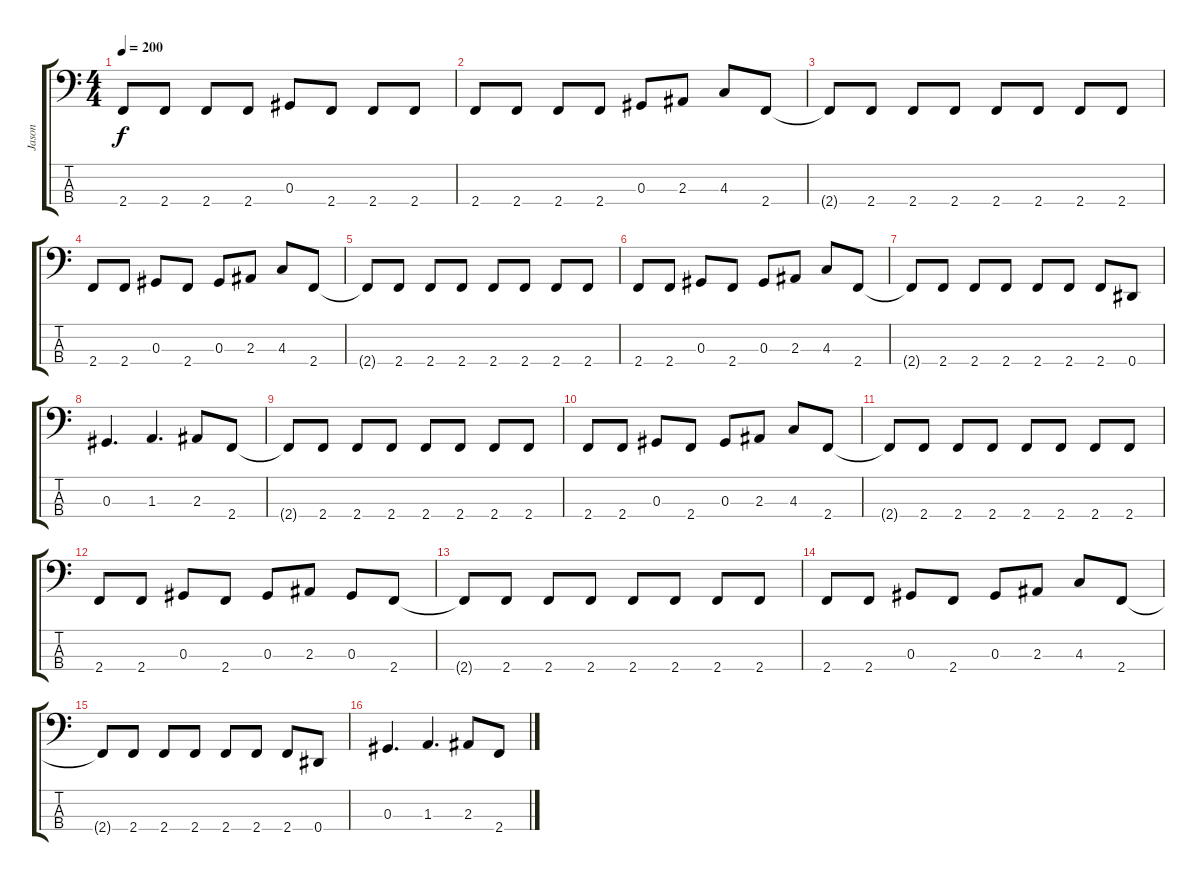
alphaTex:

\track ("Jason" "Jason") {instrument electricbasspick}
\staff {score tabs}
\tuning (Gb2 Db2 Ab1 Eb1) {hide}
\ts (4 4)
\tempo 200
\clef f4
\ks c
2.4{t}.8{dy f} 2.4.8 2.4.8 2.4.8 0.3.8 2.4.8 2.4.8 2.4.8 |
2.4.8 2.4.8 2.4.8 2.4.8 0.3.8 2.3.8 4.3.8 2.4.8 |
2.4{t}.8 2.4.8 2.4.8 2.4.8 2.4.8 2.4.8 2.4.8 2.4.8 |
2.4.8 2.4.8 0.3.8 2.4.8 0.3.8 2.3.8 4.3.8 2.4.8 |
2.4{t}.8 2.4.8 2.4.8 2.4.8 2.4.8 2.4.8 2.4.8 2.4.8 |
2.4.8 2.4.8 0.3.8 2.4.8 0.3.8 2.3.8 4.3.8 2.4.8 |
2.4{t}.8 2.4.8 2.4.8 2.4.8 2.4.8 2.4.8 2.4.8 0.4.8 |
0.3.4{d} 1.3.4{d} 2.3.8 2.4.8 |
2.4{t}.8 2.4.8 2.4.8 2.4.8 2.4.8 2.4.8 2.4.8 2.4.8 |
2.4.8 2.4.8 0.3.8 2.4.8 0.3.8 2.3.8 4.3.8 2.4.8 |
2.4{t}.8 2.4.8 2.4.8 2.4.8 2.4.8 2.4.8 2.4.8 2.4.8 |
2.4.8 2.4.8 0.3.8 2.4.8 0.3.8 2.3.8 0.3.8 2.4.8 |
2.4{t}.8 2.4.8 2.4.8 2.4.8 2.4.8 2.4.8 2.4.8 2.4.8 |
2.4.8 2.4.8 0.3.8 2.4.8 0.3.8 2.3.8 4.3.8 2.4.8 |
2.4{t}.8 2.4.8 2.4.8 2.4.8 2.4.8 2.4.8 2.4.8 0.4.8 |
0.3.4{d} 1.3.4{d} 2.3.8 2.4.8
